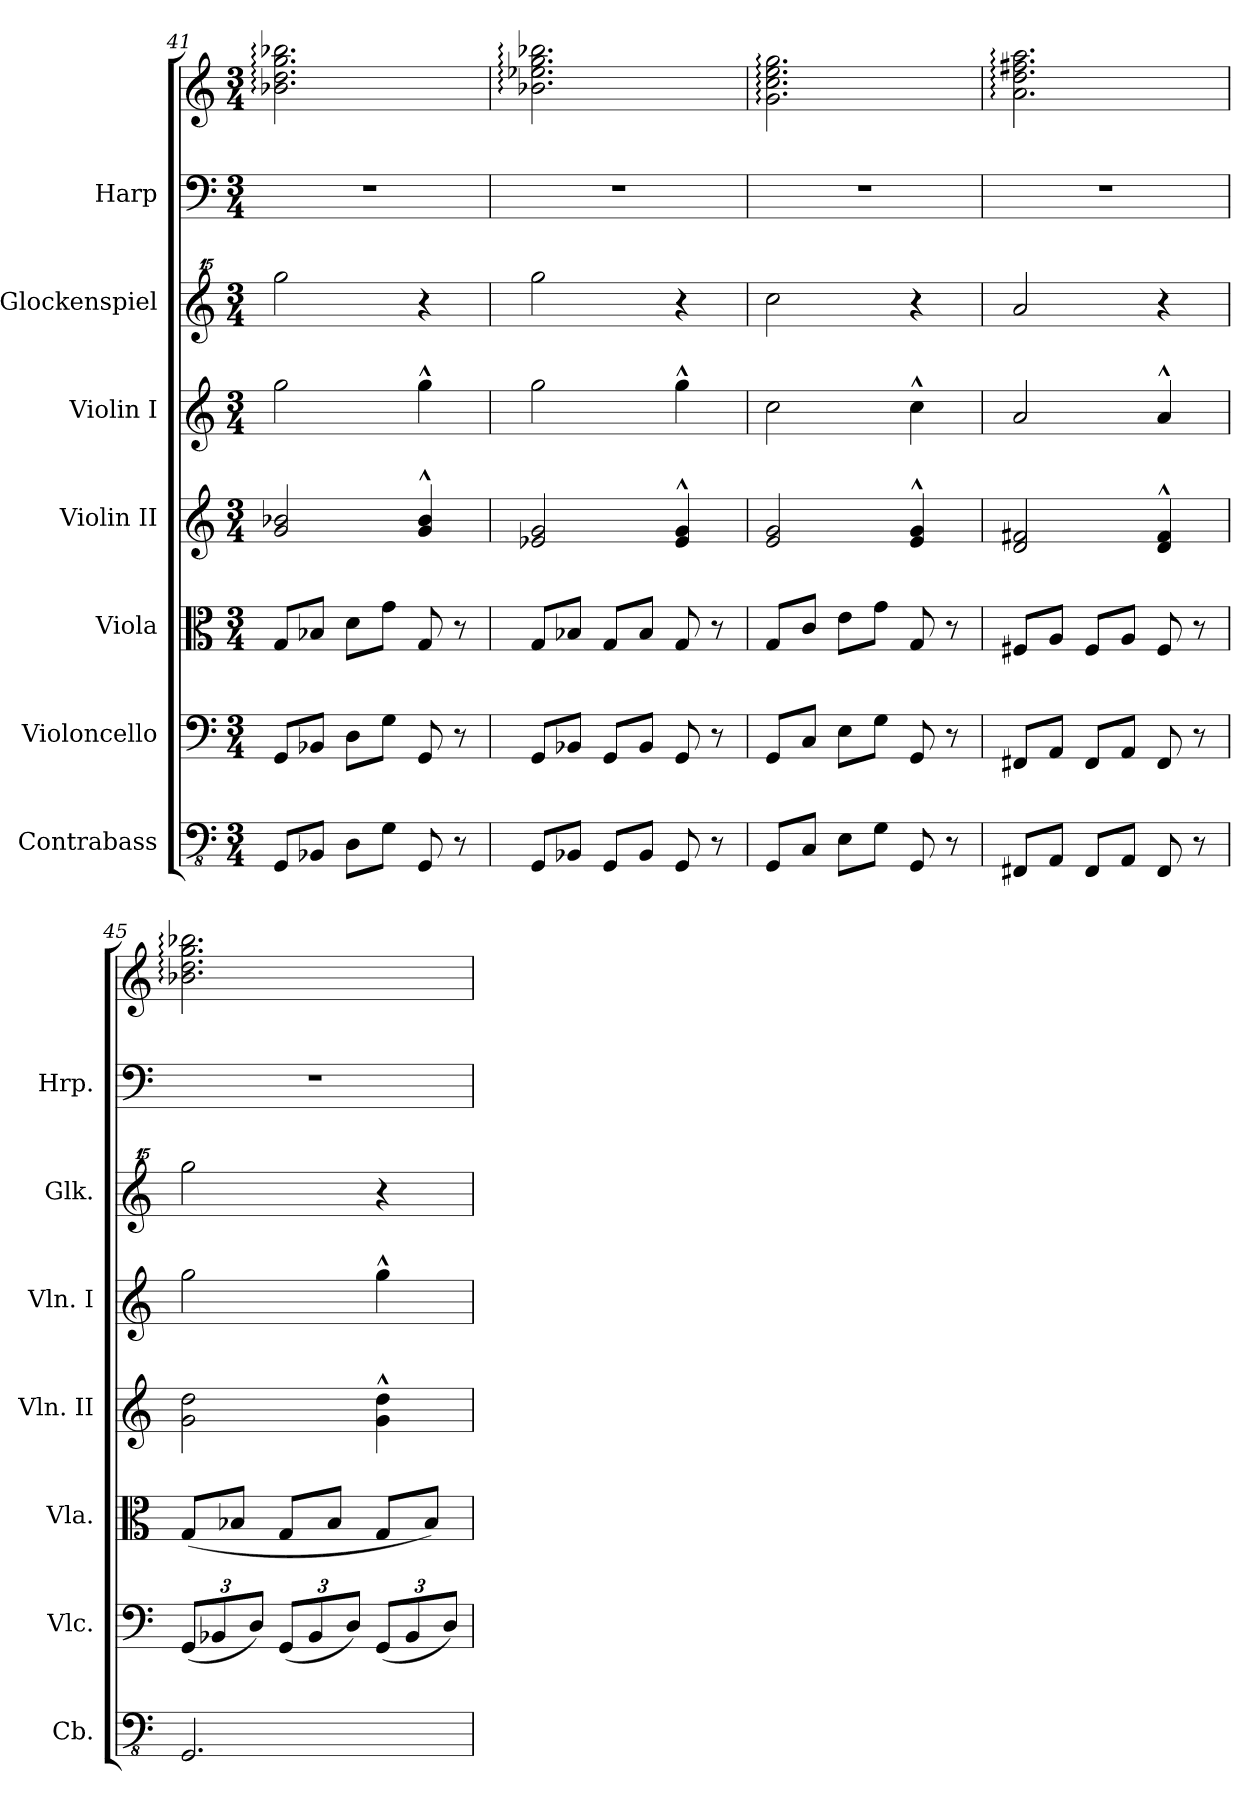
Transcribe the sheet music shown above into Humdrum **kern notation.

**kern	**kern	**kern	**kern	**kern	**kern	**kern	**kern	**dynam
*part7	*part6	*part5	*part4	*part3	*part2	*part1	*part1	*part1
*staff8	*staff7	*staff6	*staff5	*staff4	*staff3	*staff2	*staff1	*staff1/2
*I"Contrabass	*I"Violoncello	*I"Viola	*I"Violin II	*I"Violin I	*I"Glockenspiel	*I"Harp	*	*
*I'Cb.	*I'Vlc.	*I'Vla.	*I'Vln. II	*I'Vln. I	*I'Glk.	*I'Hrp.	*	*
*clefFv4	*clefF4	*clefC3	*clefG2	*clefG2	*clefG^^2	*clefF4	*clefG2	*
*k[]	*k[]	*k[]	*k[]	*k[]	*k[]	*k[]	*k[]	*
*M3/4	*M3/4	*M3/4	*M3/4	*M3/4	*M3/4	*M3/4	*M3/4	*
=41	=41	=41	=41	=41	=41	=41	=41	=41
!	!	!	!	!	!	!	!	!LO:DY:b=2
!	!	!	!	!	!	!	!	!LO:DY:n=1:b
8GGG/L	8GG/L	8G/L	2g/ 2b-X/	2gg\	2gggg\	2.r	2.b-X\: 2.dd\: 2.gg\: 2.bb-X\:	mf f
8BBB-X/J	8BB-X/J	8B-X/J	.	.	.	.	.	.
8DD\L	8D\L	8d\L	.	.	.	.	.	.
8GG\J	8G\J	8g\J	.	.	.	.	.	.
8GGG/	8GG/	8G/	4g/^^ 4b-/^^	4gg^^\	4r	.	.	.
8r	8r	8r	.	.	.	.	.	.
!!LO:PB:g=z
=42	=42	=42	=42	=42	=42	=42	=42	=42
8GGG/L	8GG/L	8G/L	2e-X/ 2g/	2gg\	2gggg\	2.r	2.b-X\: 2.ee-X\: 2.gg\: 2.bb-X\:	.
8BBB-X/J	8BB-X/J	8B-X/J	.	.	.	.	.	.
8GGG/L	8GG/L	8G/L	.	.	.	.	.	.
8BBB-/J	8BB-/J	8B-/J	.	.	.	.	.	.
8GGG/	8GG/	8G/	4e-/^^ 4g/^^	4gg^^\	4r	.	.	.
8r	8r	8r	.	.	.	.	.	.
=43	=43	=43	=43	=43	=43	=43	=43	=43
8GGG/L	8GG/L	8G/L	2e/ 2g/	2cc\	2cccc\	2.r	2.g\: 2.cc\: 2.ee\: 2.gg\:	.
8CC/J	8C/J	8c/J	.	.	.	.	.	.
8EE\L	8E\L	8e\L	.	.	.	.	.	.
8GG\J	8G\J	8g\J	.	.	.	.	.	.
8GGG/	8GG/	8G/	4e/^^ 4g/^^	4cc^^\	4r	.	.	.
8r	8r	8r	.	.	.	.	.	.
=44	=44	=44	=44	=44	=44	=44	=44	=44
8FFF#X/L	8FF#X/L	8F#X/L	2d/ 2f#X/	2a/	2aaa/	2.r	2.a\: 2.dd\: 2.ff#X\: 2.aa\:	.
8AAA/J	8AA/J	8A/J	.	.	.	.	.	.
8FFF#/L	8FF#/L	8F#/L	.	.	.	.	.	.
8AAA/J	8AA/J	8A/J	.	.	.	.	.	.
8FFF#/	8FF#/	8F#/	4d/^^ 4f#/^^	4a^^/	4r	.	.	.
8r	8r	8r	.	.	.	.	.	.
=45	=45	=45	=45	=45	=45	=45	=45	=45
*	*Xbrackettup	*	*	*	*	*	*	*
2.GGG/	(12GG/L	(8G/L	2g\ 2dd\	2gg\	2gggg\	2.r	2.b-X\: 2.dd\: 2.gg\: 2.bb-X\:	.
.	12BB-X/	.	.	.	.	.	.	.
.	.	8B-X/J	.	.	.	.	.	.
.	12D/J)	.	.	.	.	.	.	.
.	(12GG/L	8G/L	.	.	.	.	.	.
.	12BB-/	.	.	.	.	.	.	.
.	.	8B-/J	.	.	.	.	.	.
.	12D/J)	.	.	.	.	.	.	.
.	(12GG/L	8G/L	4g\^^ 4dd\^^	4gg^^\	4r	.	.	.
.	12BB-/	.	.	.	.	.	.	.
.	.	8B-/J)	.	.	.	.	.	.
.	12D/J)	.	.	.	.	.	.	.
=	=	=	=	=	=	=	=	=
*-	*-	*-	*-	*-	*-	*-	*-	*-
